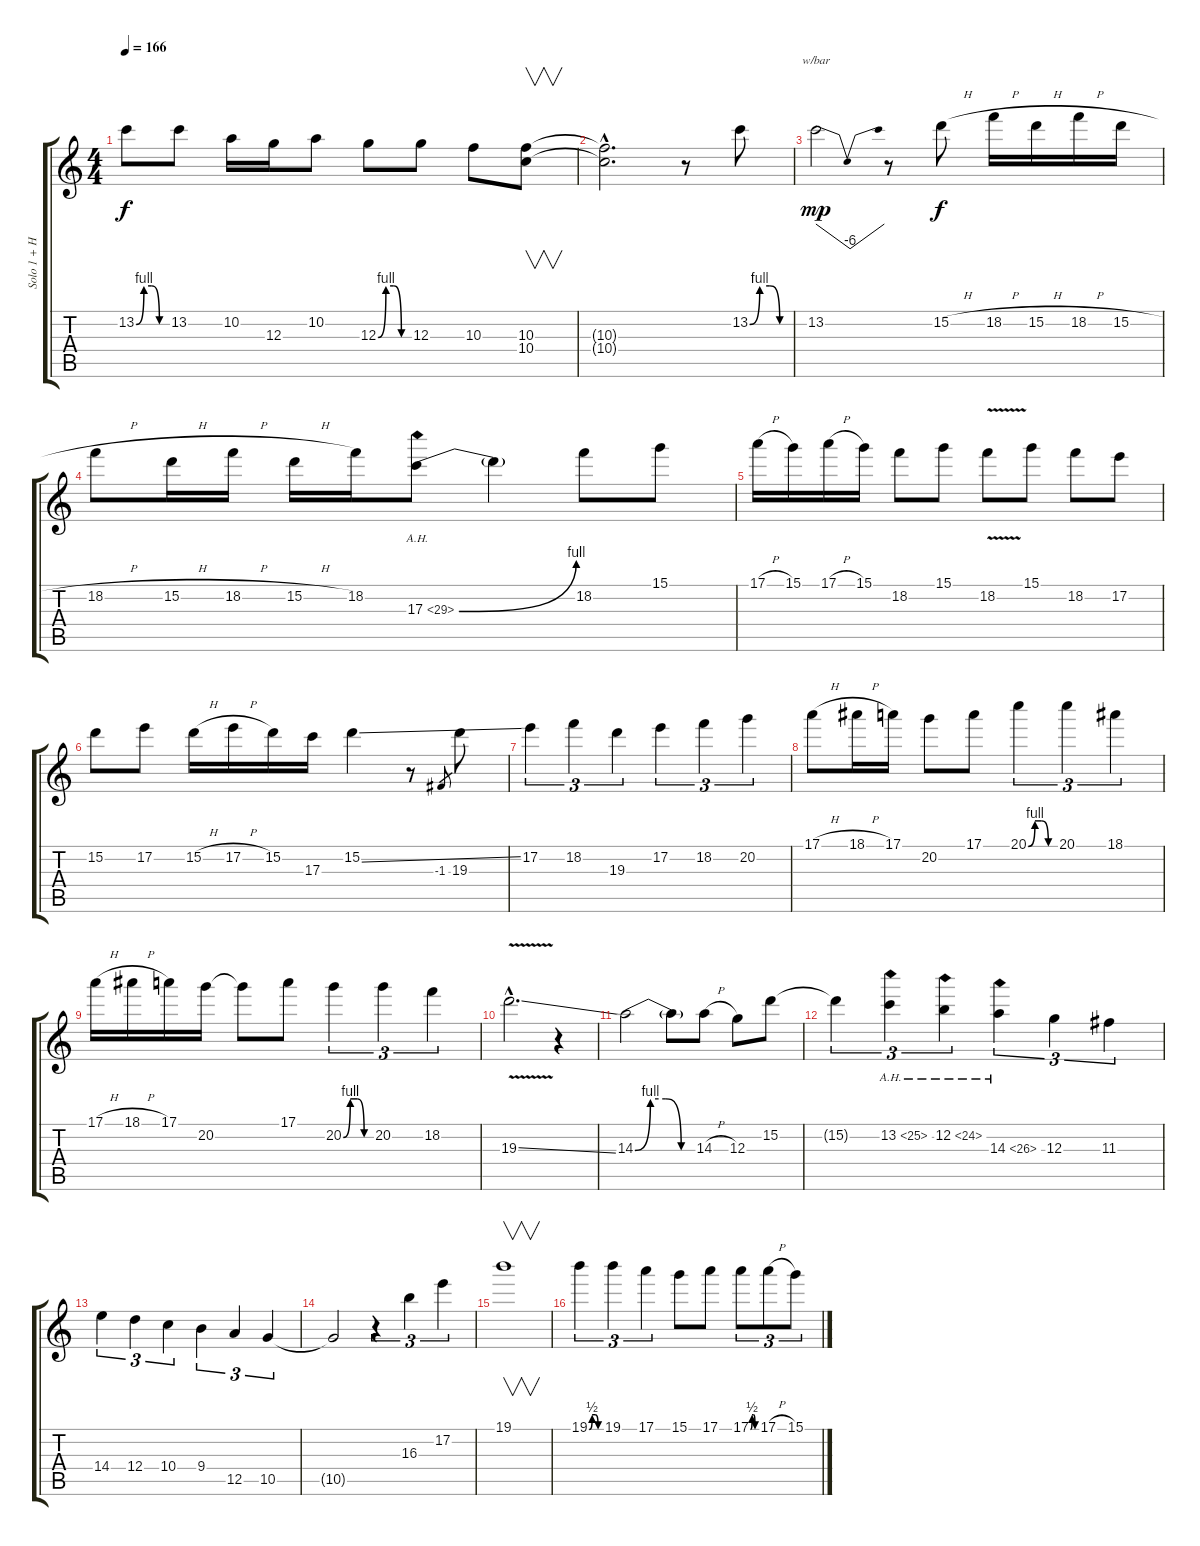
\track ("Solo 1 + Harmonisé" "Solo 1 + H") {instrument distortionguitar}
\staff {score tabs}
\tuning (E4 B3 G3 D3 A2 E2) {hide}
\ts (4 4)
\tempo 166
\clef g2
\ks c
13.2{be (custom 0 0 15 4 30 4 45 0 60 0)}.8{dy f} 13.2.8 10.2.16 12.3.16 10.2.8 12.3{be (custom 0 0 15 4 30 4 45 0 60 0)}.8 12.3.8 10.3.8 (10.3 10.4).8{v} |
(10.3{hac t} 10.4{hac t}).2{d} r.8 13.2{be (custom 0 0 15 4 30 4 45 0 60 0)}.8 |
13.2.2{tbe (dip default 0 0 30 -24 60 0) dy mp} r.8 15.2{h}.8{dy f} 18.2{h}.16 15.2{h}.16 18.2{h}.16 15.2{h}.16 |
18.2{h}.8 15.2{h}.16 18.2{h}.16 15.2{h}.16 18.2.16 17.3{be (bend 0 0 60 4) ah 12}.8 17.3{t}.4 18.2.8 15.1.8 |
17.1{h}.16 15.1.16 17.1{h}.16 15.1.16 18.2.8 15.1.8 18.2{v}.8 15.1.8 18.2.8 17.2.8 |
15.2.8 17.2.8 15.2{h}.16 17.2{h}.16 15.2.16 17.3.16 15.2{ss}.4 r.8 -1.3.8{gr} 19.3.8 |
17.2.4{tu (3 2)} 18.2.4{tu (3 2)} 19.3.4{tu (3 2)} 17.2.4{tu (3 2)} 18.2.4{tu (3 2)} 20.2.4{tu (3 2)} |
17.1{h}.8 18.1{h}.16 17.1.16 20.2.8 17.1.8 20.1{be (custom 0 0 15 4 30 4 45 0 60 0)}.4{tu (3 2)} 20.1.4{tu (3 2)} 18.1.4{tu (3 2)} |
17.1{h}.16 18.1{h}.16 17.1.16 20.2.16 20.2{t}.8 17.1.8 20.2{be (custom 0 0 15 4 30 4 45 0 60 0)}.4{tu (3 2)} 20.2.4{tu (3 2)} 18.2.4{tu (3 2)} |
19.3{v ss hac}.2{d} r.4 |
14.3{be (custom 0 0 15 4 30 4 45 0 60 0)}.2 14.3{t}.8 14.3{h}.8 12.3.8 15.2.8 |
15.2{t}.4{tu (3 2)} 13.2{ah 12}.4{tu (3 2)} 12.2{ah 12}.4{tu (3 2)} 14.3{ah 12}.4{tu (3 2)} 12.3.4{tu (3 2)} 11.3.4{tu (3 2)} |
14.4.4{tu (3 2)} 12.4.4{tu (3 2)} 10.4.4{tu (3 2)} 9.4.4{tu (3 2)} 12.5.4{tu (3 2)} 10.5.4{tu (3 2)} |
10.5{t}.2 r.4{tu (3 2)} 16.3.4{tu (3 2)} 17.2.4{tu (3 2)} |
19.1.1{v} |
19.1{be (custom 0 0 15 2 30 2 45 0 60 0)}.4{tu (3 2)} 19.1.4{tu (3 2)} 17.1.4{tu (3 2)} 15.1.8 17.1.8 17.1{be (custom 0 0 15 2 30 2 45 0 60 0)}.8{tu (3 2)} 17.1{h}.8{tu (3 2)} 15.1.8{tu (3 2)}
